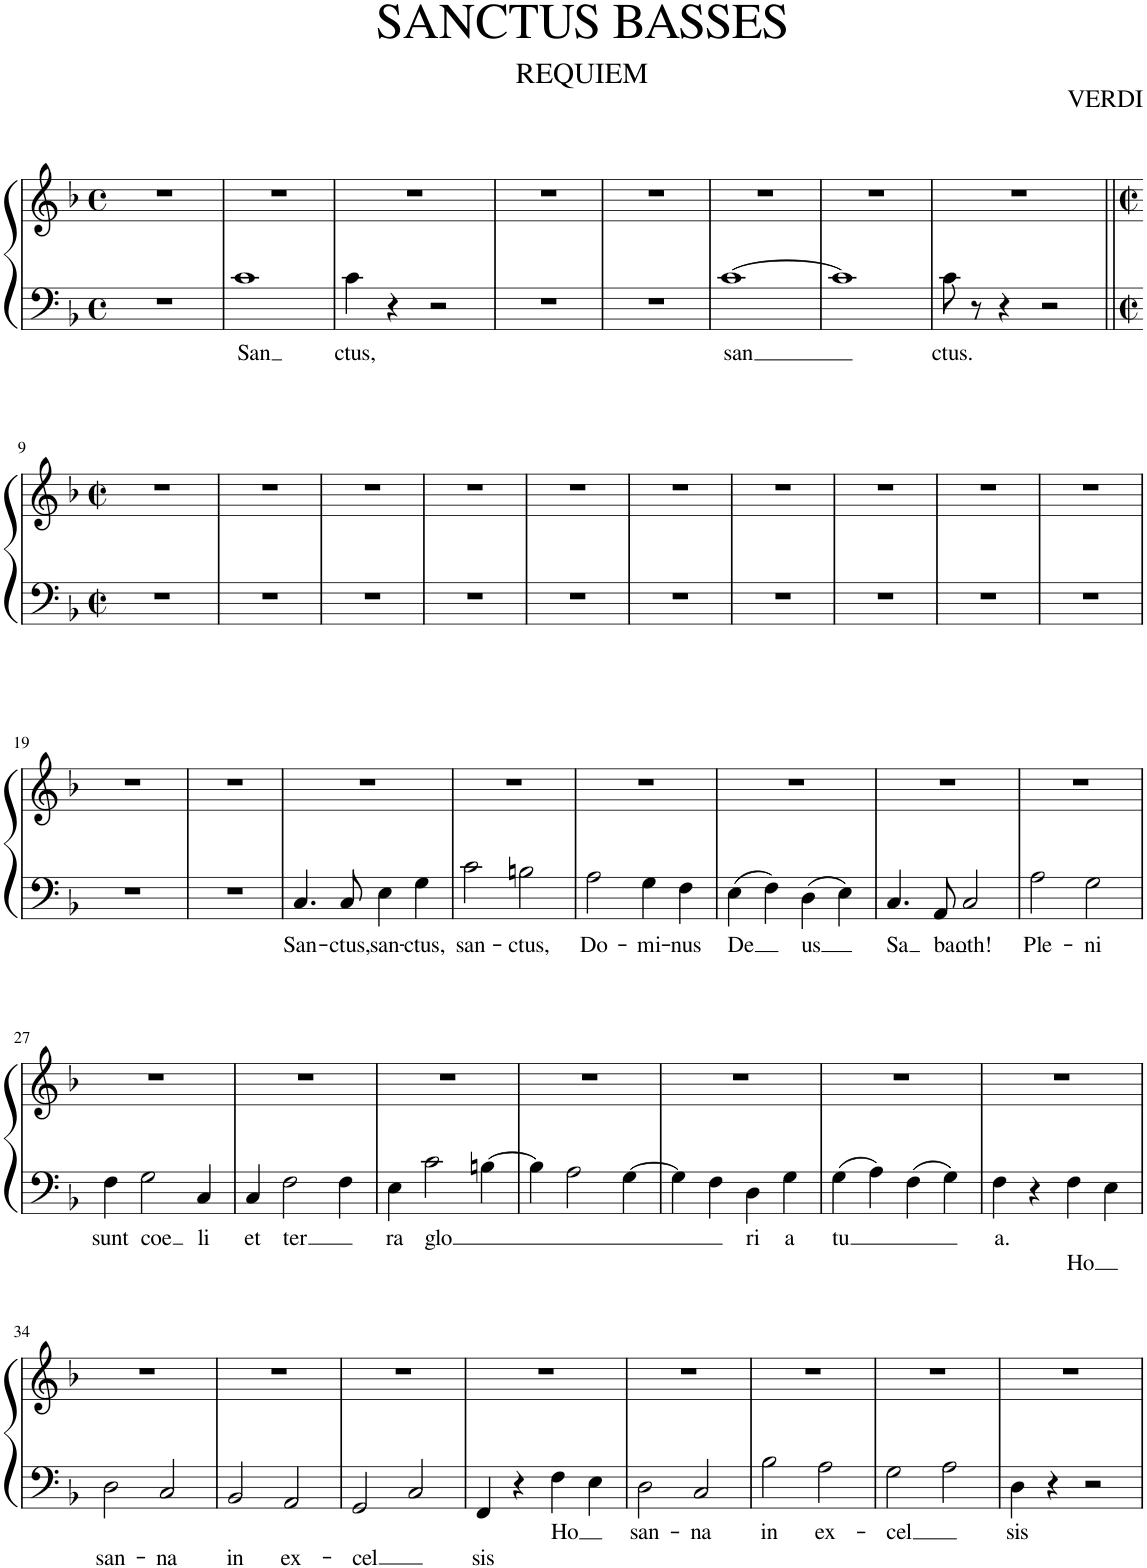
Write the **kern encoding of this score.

**kern	**text	**text	**kern
*part1	*part1	*part1	*part1
*staff2	*staff2	*staff2	*staff1
*I"Piano	*	*	*
*I'Pno.	*	*	*
*clefF4	*	*	*clefG2
*k[b-]	*	*	*k[b-]
*M4/4	*	*	*M4/4
*met(c)	*	*	*met(c)
=1	=1	=1	=1
1r	.	.	1r
=2	=2	=2	=2
!	!LO:LY:b	!	!
1c	San	.	1r
=3	=3	=3	=3
!	!LO:LY:b	!	!
4c\	ctus,	.	1r
4r	.	.	.
2r	.	.	.
=4	=4	=4	=4
1r	.	.	1r
=5	=5	=5	=5
1r	.	.	1r
=6	=6	=6	=6
!	!LO:LY:b	!	!
[1c	san	.	1r
=7	=7	=7	=7
1c]	.	.	1r
=8	=8	=8	=8
!	!LO:LY:b	!	!
8c\	ctus.	.	1r
8r	.	.	.
4r	.	.	.
2r	.	.	.
!!LO:LB:g=z
=9||	=9||	=9||	=9||
*k[b-]	*	*	*k[b-]
*M2/2	*	*	*M2/2
*met(c|)	*	*	*met(c|)
1r	.	.	1r
=10	=10	=10	=10
1r	.	.	1r
=11	=11	=11	=11
1r	.	.	1r
=12	=12	=12	=12
1r	.	.	1r
=13	=13	=13	=13
1r	.	.	1r
=14	=14	=14	=14
1r	.	.	1r
=15	=15	=15	=15
1r	.	.	1r
=16	=16	=16	=16
1r	.	.	1r
=17	=17	=17	=17
1r	.	.	1r
=18	=18	=18	=18
1r	.	.	1r
!!LO:LB:g=z
=19	=19	=19	=19
1r	.	.	1r
=20	=20	=20	=20
1r	.	.	1r
=21	=21	=21	=21
!	!LO:LY:b	!	!
4.C/	San-	.	1r
!	!LO:LY:b	!	!
8C/	-ctus,	.	.
!	!LO:LY:b	!	!
4E\	san-	.	.
!	!LO:LY:b	!	!
4G\	-ctus,	.	.
=22	=22	=22	=22
!	!LO:LY:b	!	!
2c\	san-	.	1r
!	!LO:LY:b	!	!
2Bn\	-ctus,	.	.
=23	=23	=23	=23
!	!LO:LY:b	!	!
2A\	Do-	.	1r
!	!LO:LY:b	!	!
4G\	-mi-	.	.
!	!LO:LY:b	!	!
4F\	-nus	.	.
=24	=24	=24	=24
!	!LO:LY:b	!	!
4E\	-De	.	1r
4F\	.	.	.
!	!LO:LY:b	!	!
4D\	us	.	.
4E\	.	.	.
=25	=25	=25	=25
!	!LO:LY:b	!	!
4.C/	Sa	.	1r
!	!LO:LY:b	!	!
8AA/	ba	.	.
!	!LO:LY:b	!	!
2C/	oth!	.	.
=26	=26	=26	=26
!	!LO:LY:b	!	!
2A\	Ple-	.	1r
!	!LO:LY:b	!	!
2G\	-ni	.	.
!!LO:LB:g=z
=27	=27	=27	=27
!	!LO:LY:b	!	!
4F\	sunt	.	1r
!	!LO:LY:b	!	!
2G\	coe	.	.
!	!LO:LY:b	!	!
4C/	li	.	.
=28	=28	=28	=28
!	!LO:LY:b	!	!
4C/	et	.	1r
!	!LO:LY:b	!	!
2F\	-ter	.	.
4F\	.	.	.
=29	=29	=29	=29
!	!LO:LY:b	!	!
4E\	ra	.	1r
!	!LO:LY:b	!	!
2c\	glo	.	.
[4Bn\	.	.	.
=30	=30	=30	=30
4B\]	.	.	1r
2A\	.	.	.
[4G\	.	.	.
=31	=31	=31	=31
4G\]	.	.	1r
4F\	.	.	.
!	!LO:LY:b	!	!
4D\	ri	.	.
!	!LO:LY:b	!	!
4G\	a	.	.
=32	=32	=32	=32
!	!LO:LY:b	!	!
4G\	tu	.	1r
4A\	.	.	.
4F\	.	.	.
4G\	.	.	.
=33	=33	=33	=33
!	!LO:LY:b	!	!
4F\	a.	.	1r
4r	.	.	.
!	!	!LO:LY:b	!
4F\	.	-Ho	.
4E\	.	.	.
!!LO:LB:g=z
=34	=34	=34	=34
!	!	!LO:LY:b	!
2D\	.	san-	1r
!	!	!LO:LY:b	!
2C/	.	-na	.
=35	=35	=35	=35
!	!	!LO:LY:b	!
2BB-/	.	in	1r
!	!	!LO:LY:b	!
2AA/	.	ex-	.
=36	=36	=36	=36
!	!	!LO:LY:b	!
2GG/	.	-cel	1r
2C/	.	.	.
=37	=37	=37	=37
!	!	!LO:LY:b	!
4FF/	.	sis	1r
4r	.	.	.
!	!LO:LY:b	!	!
4F\	-Ho	.	.
4E\	.	.	.
=38	=38	=38	=38
!	!LO:LY:b	!	!
2D\	san-	.	1r
!	!LO:LY:b	!	!
2C/	-na	.	.
=39	=39	=39	=39
!	!LO:LY:b	!	!
2B-\	in	.	1r
!	!LO:LY:b	!	!
2A\	ex-	.	.
=40	=40	=40	=40
!	!LO:LY:b	!	!
2G\	-cel	.	1r
2A\	.	.	.
=41	=41	=41	=41
!	!LO:LY:b	!	!
4D\	sis	.	1r
4r	.	.	.
2r	.	.	.
=	=	=	=
*-	*-	*-	*-
